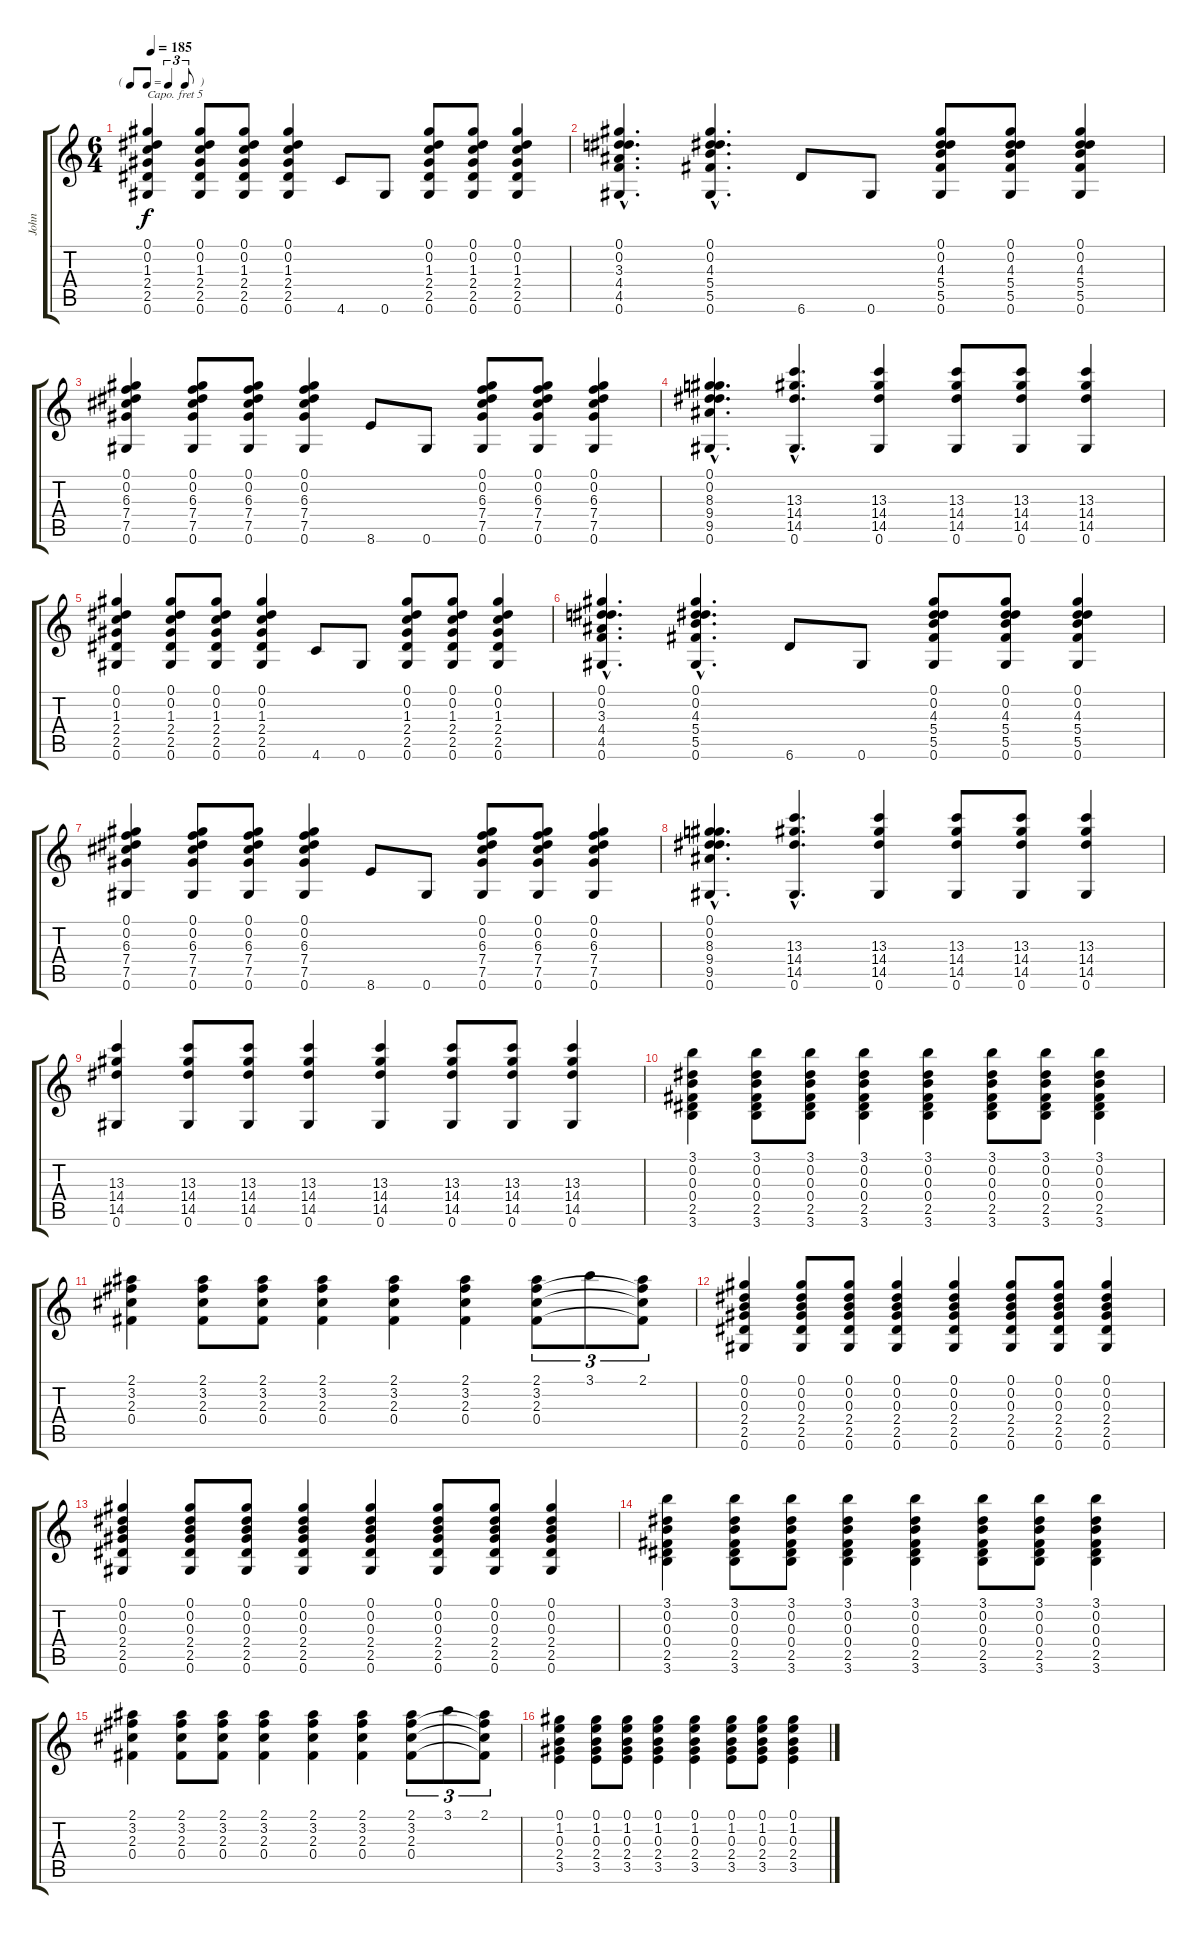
\track ("John" "John") {instrument acousticguitarsteel}
\staff {score tabs}
\capo 5
\tuning (Eb4 Bb3 Gb3 Db3 Ab2 Eb2) {hide}
\ts (6 4)
\tf triplet8th
\tempo 185
\clef g2
\ks c
(0.1 0.2 1.3 2.4 2.5 0.6).4{dy f} (0.1 0.2 1.3 2.4 2.5 0.6).8 (0.1 0.2 1.3 2.4 2.5 0.6).8 (0.1 0.2 1.3 2.4 2.5 0.6).4 4.6.8 0.6.8 (0.1 0.2 1.3 2.4 2.5 0.6).8 (0.1 0.2 1.3 2.4 2.5 0.6).8 (0.1 0.2 1.3 2.4 2.5 0.6).4 |
(0.1{hac} 0.2{hac} 3.3{hac} 4.4{hac} 4.5{hac} 0.6{hac}).4{d} (0.1{hac} 0.2{hac} 4.3{hac} 5.4{hac} 5.5{hac} 0.6{hac}).4{d} 6.6.8 0.6.8 (0.1 0.2 4.3 5.4 5.5 0.6).8 (0.1 0.2 4.3 5.4 5.5 0.6).8 (0.1 0.2 4.3 5.4 5.5 0.6).4 |
(0.1 0.2 6.3 7.4 7.5 0.6).4 (0.1 0.2 6.3 7.4 7.5 0.6).8 (0.1 0.2 6.3 7.4 7.5 0.6).8 (0.1 0.2 6.3 7.4 7.5 0.6).4 8.6.8 0.6.8 (0.1 0.2 6.3 7.4 7.5 0.6).8 (0.1 0.2 6.3 7.4 7.5 0.6).8 (0.1 0.2 6.3 7.4 7.5 0.6).4 |
(0.1{hac} 0.2{hac} 8.3{hac} 9.4{hac} 9.5{hac} 0.6{hac}).4{d} (13.3{hac} 14.4{hac} 14.5{hac} 0.6{hac}).4{d} (13.3 14.4 14.5 0.6).4 (13.3 14.4 14.5 0.6).8 (13.3 14.4 14.5 0.6).8 (13.3 14.4 14.5 0.6).4 |
(0.1 0.2 1.3 2.4 2.5 0.6).4 (0.1 0.2 1.3 2.4 2.5 0.6).8 (0.1 0.2 1.3 2.4 2.5 0.6).8 (0.1 0.2 1.3 2.4 2.5 0.6).4 4.6.8 0.6.8 (0.1 0.2 1.3 2.4 2.5 0.6).8 (0.1 0.2 1.3 2.4 2.5 0.6).8 (0.1 0.2 1.3 2.4 2.5 0.6).4 |
(0.1{hac} 0.2{hac} 3.3{hac} 4.4{hac} 4.5{hac} 0.6{hac}).4{d} (0.1{hac} 0.2{hac} 4.3{hac} 5.4{hac} 5.5{hac} 0.6{hac}).4{d} 6.6.8 0.6.8 (0.1 0.2 4.3 5.4 5.5 0.6).8 (0.1 0.2 4.3 5.4 5.5 0.6).8 (0.1 0.2 4.3 5.4 5.5 0.6).4 |
(0.1 0.2 6.3 7.4 7.5 0.6).4 (0.1 0.2 6.3 7.4 7.5 0.6).8 (0.1 0.2 6.3 7.4 7.5 0.6).8 (0.1 0.2 6.3 7.4 7.5 0.6).4 8.6.8 0.6.8 (0.1 0.2 6.3 7.4 7.5 0.6).8 (0.1 0.2 6.3 7.4 7.5 0.6).8 (0.1 0.2 6.3 7.4 7.5 0.6).4 |
(0.1{hac} 0.2{hac} 8.3{hac} 9.4{hac} 9.5{hac} 0.6{hac}).4{d} (13.3{hac} 14.4{hac} 14.5{hac} 0.6{hac}).4{d} (13.3 14.4 14.5 0.6).4 (13.3 14.4 14.5 0.6).8 (13.3 14.4 14.5 0.6).8 (13.3 14.4 14.5 0.6).4 |
(13.3 14.4 14.5 0.6).4 (13.3 14.4 14.5 0.6).8 (13.3 14.4 14.5 0.6).8 (13.3 14.4 14.5 0.6).4 (13.3 14.4 14.5 0.6).4 (13.3 14.4 14.5 0.6).8 (13.3 14.4 14.5 0.6).8 (13.3 14.4 14.5 0.6).4 |
(3.1 0.2 0.3 0.4 2.5 3.6).4 (3.1 0.2 0.3 0.4 2.5 3.6).8 (3.1 0.2 0.3 0.4 2.5 3.6).8 (3.1 0.2 0.3 0.4 2.5 3.6).4 (3.1 0.2 0.3 0.4 2.5 3.6).4 (3.1 0.2 0.3 0.4 2.5 3.6).8 (3.1 0.2 0.3 0.4 2.5 3.6).8 (3.1 0.2 0.3 0.4 2.5 3.6).4 |
(2.1 3.2 2.3 0.4).4 (2.1 3.2 2.3 0.4).8 (2.1 3.2 2.3 0.4).8 (2.1 3.2 2.3 0.4).4 (2.1 3.2 2.3 0.4).4 (2.1 3.2 2.3 0.4).4 (2.1 3.2 2.3 0.4).8{tu (3 2)} 3.1.8{tu (3 2)} (2.1 3.2{t} 2.3{t} 0.4{t}).8{tu (3 2)} |
(0.1 0.2 0.3 2.4 2.5 0.6).4 (0.1 0.2 0.3 2.4 2.5 0.6).8 (0.1 0.2 0.3 2.4 2.5 0.6).8 (0.1 0.2 0.3 2.4 2.5 0.6).4 (0.1 0.2 0.3 2.4 2.5 0.6).4 (0.1 0.2 0.3 2.4 2.5 0.6).8 (0.1 0.2 0.3 2.4 2.5 0.6).8 (0.1 0.2 0.3 2.4 2.5 0.6).4 |
(0.1 0.2 0.3 2.4 2.5 0.6).4 (0.1 0.2 0.3 2.4 2.5 0.6).8 (0.1 0.2 0.3 2.4 2.5 0.6).8 (0.1 0.2 0.3 2.4 2.5 0.6).4 (0.1 0.2 0.3 2.4 2.5 0.6).4 (0.1 0.2 0.3 2.4 2.5 0.6).8 (0.1 0.2 0.3 2.4 2.5 0.6).8 (0.1 0.2 0.3 2.4 2.5 0.6).4 |
(3.1 0.2 0.3 0.4 2.5 3.6).4 (3.1 0.2 0.3 0.4 2.5 3.6).8 (3.1 0.2 0.3 0.4 2.5 3.6).8 (3.1 0.2 0.3 0.4 2.5 3.6).4 (3.1 0.2 0.3 0.4 2.5 3.6).4 (3.1 0.2 0.3 0.4 2.5 3.6).8 (3.1 0.2 0.3 0.4 2.5 3.6).8 (3.1 0.2 0.3 0.4 2.5 3.6).4 |
(2.1 3.2 2.3 0.4).4 (2.1 3.2 2.3 0.4).8 (2.1 3.2 2.3 0.4).8 (2.1 3.2 2.3 0.4).4 (2.1 3.2 2.3 0.4).4 (2.1 3.2 2.3 0.4).4 (2.1 3.2 2.3 0.4).8{tu (3 2)} 3.1.8{tu (3 2)} (2.1 3.2{t} 2.3{t} 0.4{t}).8{tu (3 2)} |
(0.1 1.2 0.3 2.4 3.5).4 (0.1 1.2 0.3 2.4 3.5).8 (0.1 1.2 0.3 2.4 3.5).8 (0.1 1.2 0.3 2.4 3.5).4 (0.1 1.2 0.3 2.4 3.5).4 (0.1 1.2 0.3 2.4 3.5).8 (0.1 1.2 0.3 2.4 3.5).8 (0.1 1.2 0.3 2.4 3.5).4
